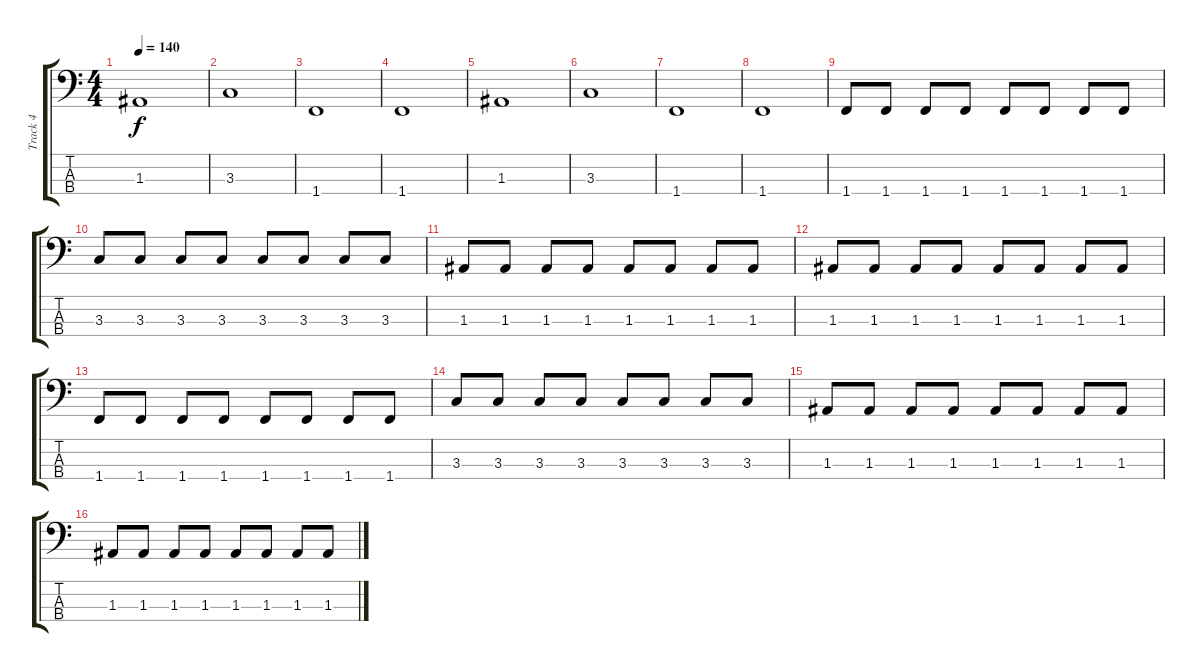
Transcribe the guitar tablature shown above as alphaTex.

\track ("Track 4" "Track 4") {instrument electricbassfinger}
\staff {score tabs}
\tuning (G2 D2 A1 E1) {hide}
\ts (4 4)
\tempo 140
\clef f4
\ks c
1.3.1{dy f} |
3.3.1 |
1.4.1 |
1.4.1 |
1.3.1 |
3.3.1 |
1.4.1 |
1.4.1 |
1.4.8 1.4.8 1.4.8 1.4.8 1.4.8 1.4.8 1.4.8 1.4.8 |
3.3.8 3.3.8 3.3.8 3.3.8 3.3.8 3.3.8 3.3.8 3.3.8 |
1.3.8 1.3.8 1.3.8 1.3.8 1.3.8 1.3.8 1.3.8 1.3.8 |
1.3.8 1.3.8 1.3.8 1.3.8 1.3.8 1.3.8 1.3.8 1.3.8 |
1.4.8 1.4.8 1.4.8 1.4.8 1.4.8 1.4.8 1.4.8 1.4.8 |
3.3.8 3.3.8 3.3.8 3.3.8 3.3.8 3.3.8 3.3.8 3.3.8 |
1.3.8 1.3.8 1.3.8 1.3.8 1.3.8 1.3.8 1.3.8 1.3.8 |
1.3.8 1.3.8 1.3.8 1.3.8 1.3.8 1.3.8 1.3.8 1.3.8
